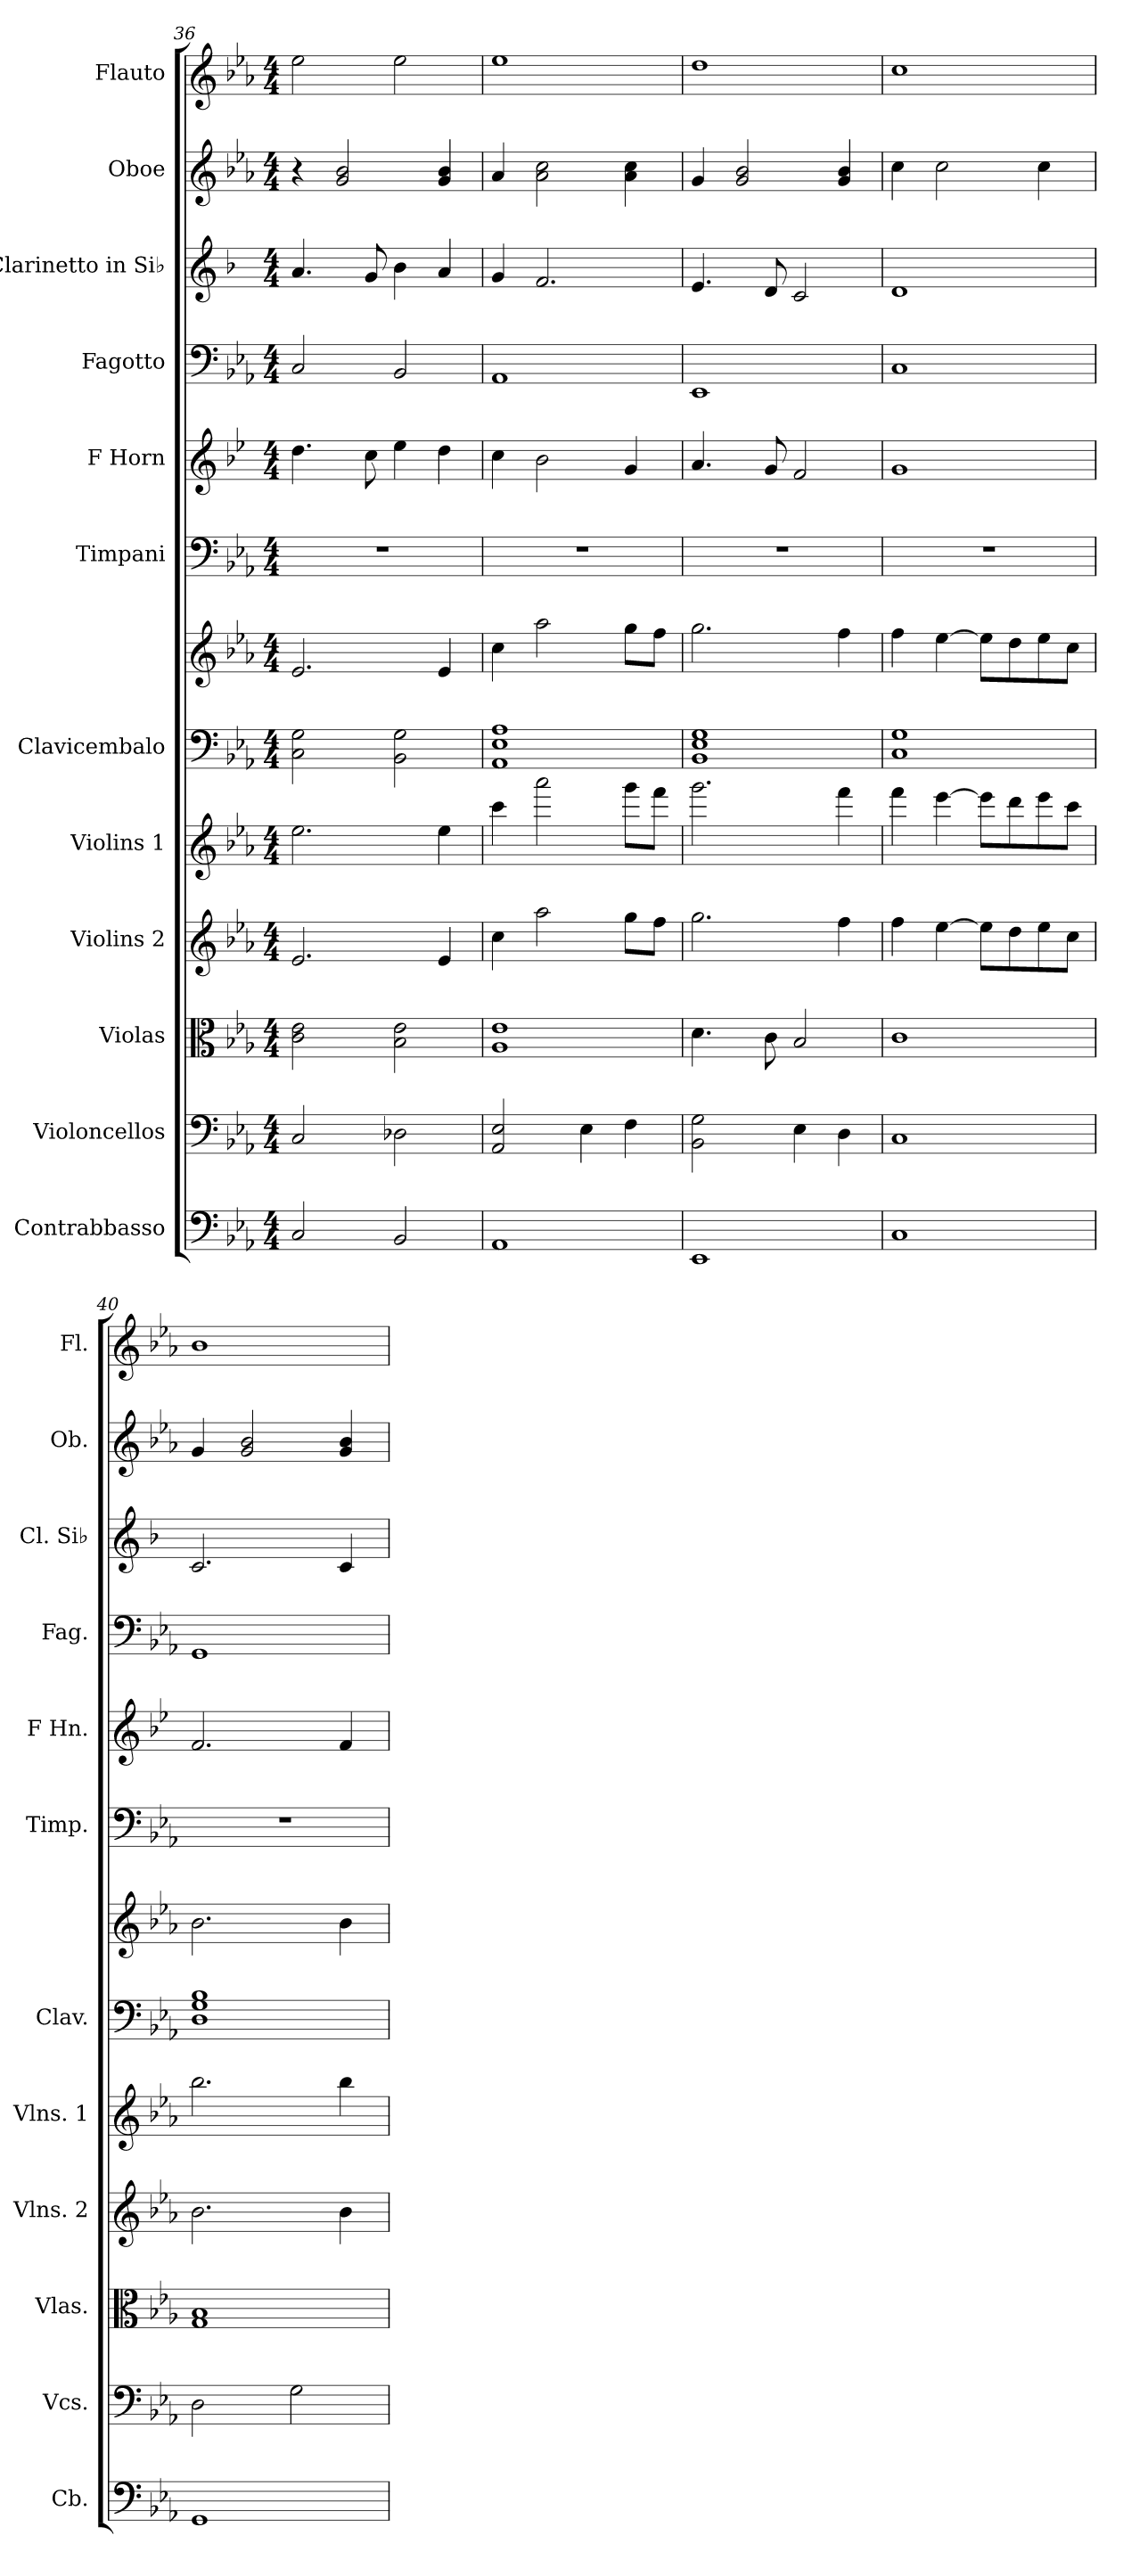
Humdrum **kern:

**kern	**kern	**kern	**kern	**kern	**kern	**kern	**kern	**kern	**kern	**kern	**kern	**kern
*part12	*part11	*part10	*part9	*part8	*part7	*part7	*part6	*part5	*part4	*part3	*part2	*part1
*staff13	*staff12	*staff11	*staff10	*staff9	*staff8	*staff7	*staff6	*staff5	*staff4	*staff3	*staff2	*staff1
*I"Contrabbasso	*I"Violoncellos	*I"Violas	*I"Violins 2	*I"Violins 1	*I"Clavicembalo	*	*I"Timpani	*I"F Horn	*I"Fagotto	*I"Clarinetto in Si♭	*I"Oboe	*I"Flauto
*I'Cb.	*I'Vcs.	*I'Vlas.	*I'Vlns. 2	*I'Vlns. 1	*I'Clav.	*	*I'Timp.	*I'F Hn.	*I'Fag.	*I'Cl. Si♭	*I'Ob.	*I'Fl.
!!LO:PB:g=z
*clefF4	*clefF4	*clefC3	*clefG2	*clefG2	*clefF4	*clefG2	*clefF4	*clefG2	*clefF4	*clefG2	*clefG2	*clefG2
*ITrd7c12	*	*	*	*	*	*	*	*ITrd4c7	*	*ITrd1c2	*	*
*k[b-e-a-]	*k[b-e-a-]	*k[b-e-a-]	*k[b-e-a-]	*k[b-e-a-]	*k[b-e-a-]	*k[b-e-a-]	*k[b-e-a-]	*k[b-e-a-]	*k[b-e-a-]	*k[b-e-a-]	*k[b-e-a-]	*k[b-e-a-]
*M4/4	*M4/4	*M4/4	*M4/4	*M4/4	*M4/4	*M4/4	*M4/4	*M4/4	*M4/4	*M4/4	*M4/4	*M4/4
=36	=36	=36	=36	=36	=36	=36	=36	=36	=36	=36	=36	=36
2CC/	2C/	2c\ 2e-\	2.e-/	2.ee-\	2C\ 2G\	2.e-/	1r	4.g\	2C/	4.g/	4r	2ee-\
.	.	.	.	.	.	.	.	.	.	.	2g/ 2b-/	.
.	.	.	.	.	.	.	.	8f\	.	8f/	.	.
2BBB-/	2D-X\	2B-\ 2e-\	.	.	2BB-\ 2G\	.	.	4a-\	2BB-/	4a-\	.	2ee-\
.	.	.	4e-/	4ee-\	.	4e-/	.	4g\	.	4g/	4g/ 4b-/	.
=37	=37	=37	=37	=37	=37	=37	=37	=37	=37	=37	=37	=37
1AAA-	2AA-/ 2E-/	1A- 1e-	4cc\	4ccc\	1AA- 1E- 1A-	4cc\	1r	4f\	1AA-	4f/	4a-/	1ee-
.	.	.	2aa-\	2aaa-\	.	2aa-\	.	2e-\	.	2.e-/	2a-\ 2cc\	.
.	4E-\	.	.	.	.	.	.	.	.	.	.	.
.	4F\	.	8gg\L	8ggg\L	.	8gg\L	.	4c/	.	.	4a-\ 4cc\	.
.	.	.	8ff\J	8fff\J	.	8ff\J	.	.	.	.	.	.
=38	=38	=38	=38	=38	=38	=38	=38	=38	=38	=38	=38	=38
1EEE-	2BB-\ 2G\	4.d\	2.gg\	2.ggg\	1BB- 1E- 1G	2.gg\	1r	4.d/	1EE-	4.d/	4g/	1dd
.	.	.	.	.	.	.	.	.	.	.	2g/ 2b-/	.
.	.	8c\	.	.	.	.	.	8c/	.	8c/	.	.
.	4E-\	2B-/	.	.	.	.	.	2B-/	.	2B-/	.	.
.	4D\	.	4ff\	4fff\	.	4ff\	.	.	.	.	4g/ 4b-/	.
=39	=39	=39	=39	=39	=39	=39	=39	=39	=39	=39	=39	=39
1CC	1C	1c	4ff\	4fff\	1C 1G	4ff\	1r	1c	1C	1c	4cc\	1cc
.	.	.	[4ee-\	[4eee-\	.	[4ee-\	.	.	.	.	2cc\	.
.	.	.	8ee-\L]	8eee-\L]	.	8ee-\L]	.	.	.	.	.	.
.	.	.	8dd\	8ddd\	.	8dd\	.	.	.	.	.	.
.	.	.	8ee-\	8eee-\	.	8ee-\	.	.	.	.	4cc\	.
.	.	.	8cc\J	8ccc\J	.	8cc\J	.	.	.	.	.	.
=40	=40	=40	=40	=40	=40	=40	=40	=40	=40	=40	=40	=40
1GGG	2D\	1G 1B-	2.b-\	2.bb-\	1D 1G 1B-	2.b-\	1r	2.B-/	1GG	2.B-/	4g/	1b-
.	.	.	.	.	.	.	.	.	.	.	2g/ 2b-/	.
.	2G\	.	.	.	.	.	.	.	.	.	.	.
.	.	.	4b-\	4bb-\	.	4b-\	.	4B-/	.	4B-/	4g/ 4b-/	.
=	=	=	=	=	=	=	=	=	=	=	=	=
*-	*-	*-	*-	*-	*-	*-	*-	*-	*-	*-	*-	*-
